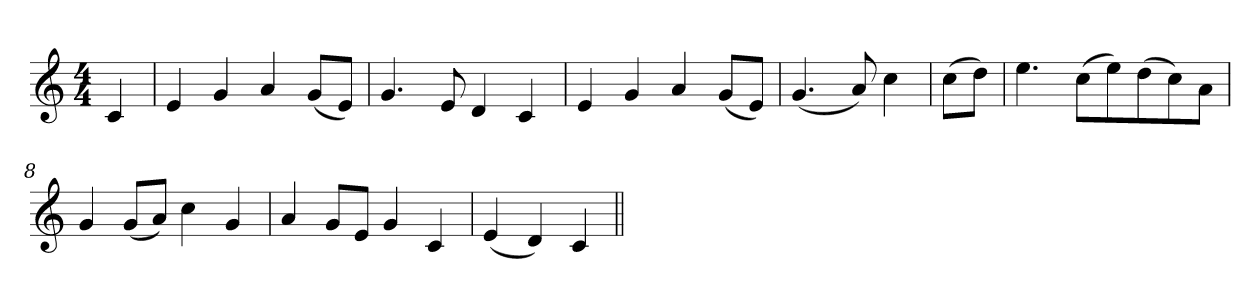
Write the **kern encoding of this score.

**kern
*part1
*staff1
*clefG2
*k[]
*M4/4
=1
4c/
=2
4e/
4g/
4a/
(<8g/L
8e/J)
=3
4.g/
8e/
4d/
4c/
=4
4e/
4g/
4a/
(<8g/L
8e/J)
=5
(<4.g/
8a/)
4cc\
=6
(>8cc\L
8dd\J)
=7
4.ee\
(>8cc\L
8ee\)
(>8dd\
8cc\)
8a\J
=8
4g/
(<8g/L
8a/J)
4cc\
4g/
=9
4a/
8g/L
8e/J
4g/
4c/
=10
(<4e/
4d/)
4c/
=||
*-
